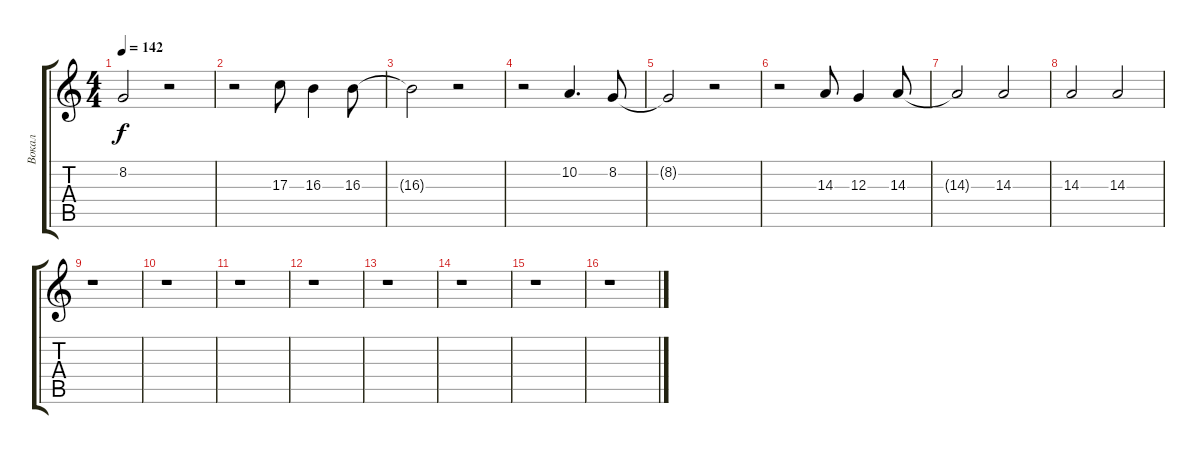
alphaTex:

\track ("Вокал" "Вокал") {instrument oboe}
\staff {score tabs}
\tuning (E4 B3 G3 D3 A2 E2) {hide}
\ts (4 4)
\tempo 142
\clef g2
\ks c
8.2{t}.2{dy f} r.2 |
r.2 17.3.8 16.3.4 16.3.8 |
16.3{t}.2 r.2 |
r.2 10.2.4{d} 8.2.8 |
8.2{t}.2 r.2 |
r.2 14.3.8 12.3.4 14.3.8 |
14.3{t}.2 14.3.2 |
14.3.2 14.3.2 |
r.1 |
r.1 |
r.1 |
r.1 |
r.1 |
r.1 |
r.1 |
r.1
